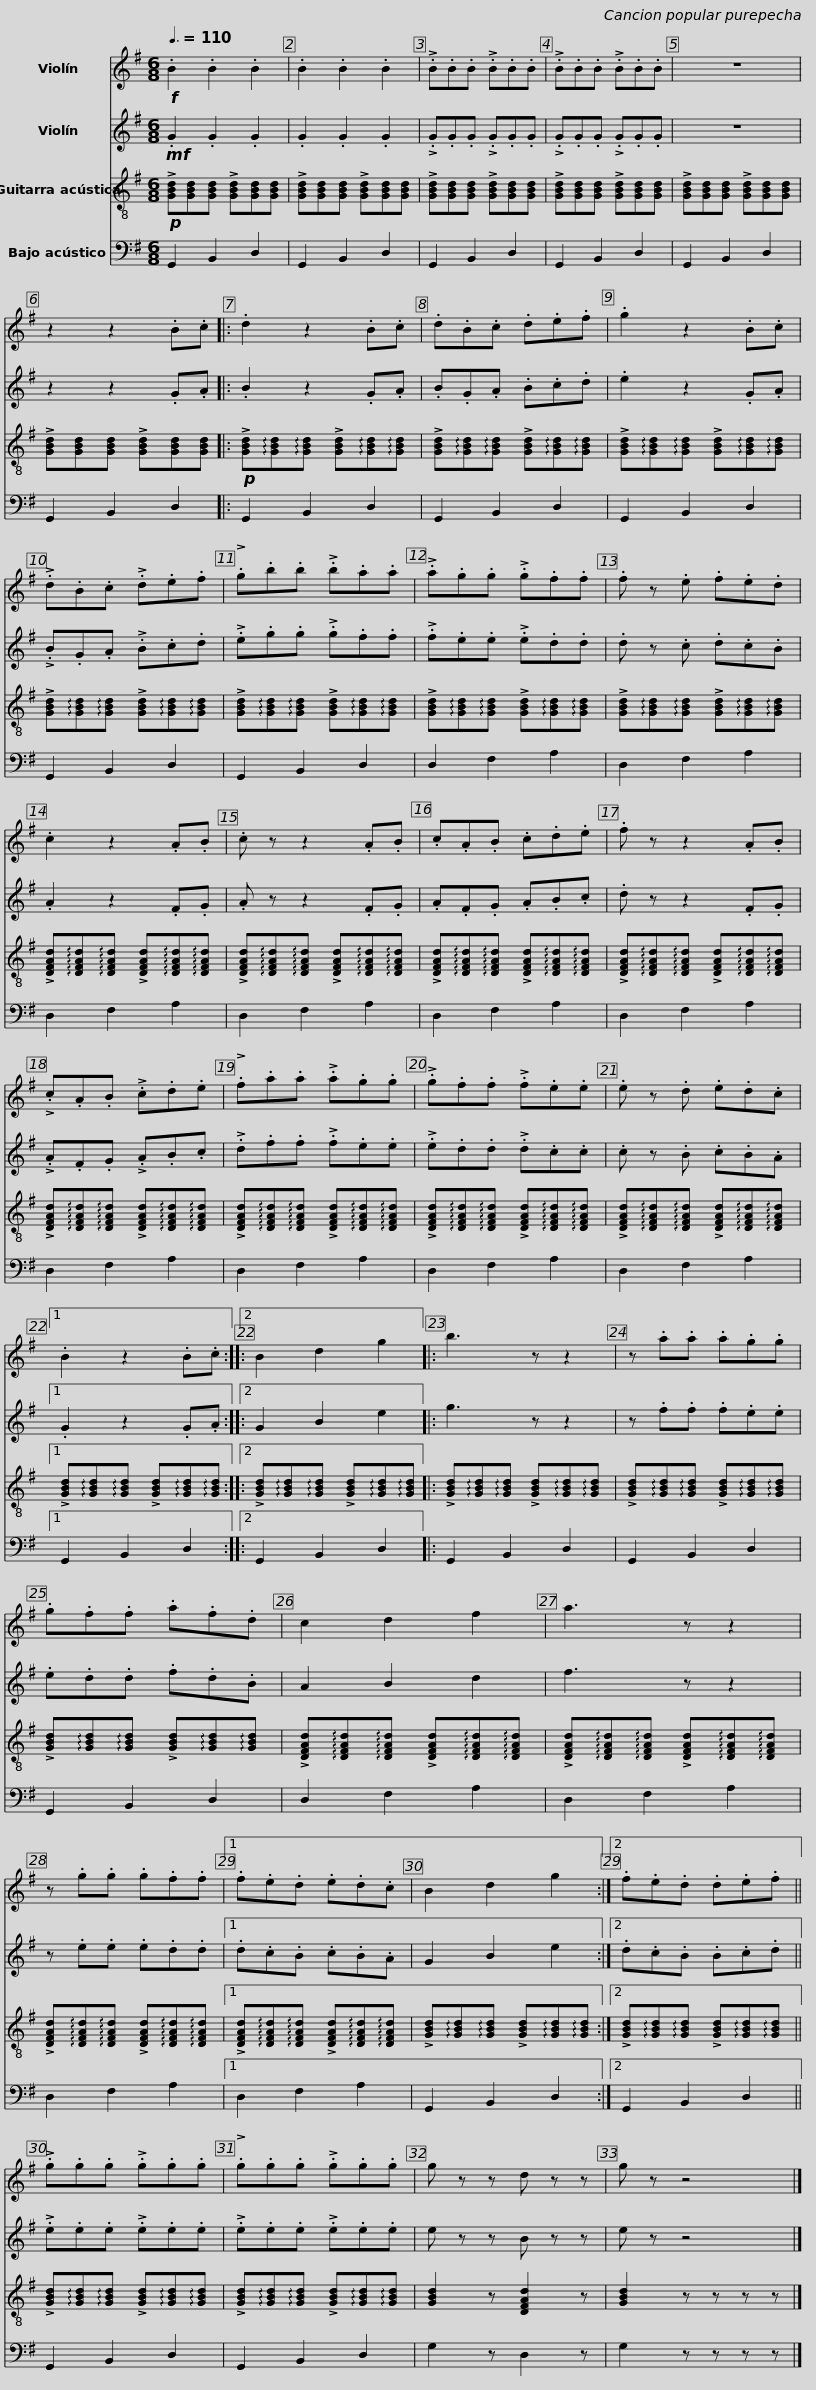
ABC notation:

X:1
%%score 1 2 3 4
L:1/8
Q:3/8=110
M:6/8
I:linebreak $
K:G
V:1 treble
V:2 treble
V:3 treble-8
V:4 bass transpose=-12
V:1
!f! .B2 .B2 .B2 | .B2 .B2 .B2 | !>!.B.B.B !>!.B.B.B | !>!.B.B.B !>!.B.B.B | z6 | %5
 z2 z2 .B.c |:$ .d2 z2 .B.c | .d.B.c .d.e.f | .g2 z2 .B.c | !>!.d.B.c !>!.d.e.f |$ %10
 !>!.g.b.b !>!.b.a.a | !>!.a.g.g !>!.g.f.f | .f z .e .f.e.d | .c2 z2 .A.B |$ .c z z2 .A.B | %15
 .c.A.B .c.d.e | .f z z2 .A.B | !>!.c.A.B !>!.c.d.e |$ !>!.f.a.a !>!.a.g.g | !>!.g.f.f !>!.f.e.e | %20
 .e z .d .e.d.c |1 .B2 z2 .B.c ::2$ B2 d2 g2 |: b3 z z2 | z .a.a .a.g.g | %25
 .g.f.f .a.f.d |$ c2 d2 f2 | a3 z z2 | z .g.g .g.f.f |1 .f.e.d .e.d.c |$ %30
 B2 d2 g2 :|2 .f.e.d .d.e.f || !>!.g.g.g !>!.g.g.g | !>!.g.g.g !>!.g.g.g | g z z d z z |$ %35
 g z z4 |] %36
V:2
!mf! .G2 .G2 .G2 | .G2 .G2 .G2 | !>!.G.G.G !>!.G.G.G | !>!.G.G.G !>!.G.G.G | z6 | %5
 z2 z2 .G.A |:$ .B2 z2 .G.A | .B.G.A .B.c.d | .e2 z2 .G.A | !>!.B.G.A !>!.B.c.d |$ %10
 !>!.e.g.g !>!.g.f.f | !>!.f.e.e !>!.e.d.d | .d z .c .d.c.B | .A2 z2 .F.G |$ .A z z2 .F.G | %15
 .A.F.G .A.B.c | .d z z2 .F.G | !>!.A.F.G !>!.A.B.c |$ !>!.d.f.f !>!.f.e.e | !>!.e.d.d !>!.d.c.c | %20
 .c z .B .c.B.A |1 .G2 z2 .G.A ::2$ G2 B2 e2 |: g3 z z2 | z .f.f .f.e.e | %25
 .e.d.d .f.d.B |$ A2 B2 d2 | f3 z z2 | z .e.e .e.d.d |1 .d.c.B .c.B.A |$ %30
 G2 B2 e2 :|2 .d.c.B .B.c.d || !>!.e.e.e !>!.e.e.e | !>!.e.e.e !>!.e.e.e | e z z B z z |$ %35
 e z z4 |] %36
V:3
!p! !>![GBd][GBd][GBd] !>![GBd][GBd][GBd] | !>![GBd][GBd][GBd] !>![GBd][GBd][GBd] | !>![GBd][GBd][GBd] !>![GBd][GBd][GBd] | !>![GBd][GBd][GBd] !>![GBd][GBd][GBd] | !>![GBd][GBd][GBd] !>![GBd][GBd][GBd] | %5
 !>![GBd][GBd][GBd] !>![GBd][GBd][GBd] |:$!p! !>![GBd]!arpeggio![GBd]!arpeggio![GBd] !>![GBd]!arpeggio![GBd]!arpeggio![GBd] | !>![GBd]!arpeggio![GBd]!arpeggio![GBd] !>![GBd]!arpeggio![GBd]!arpeggio![GBd] | !>![GBd]!arpeggio![GBd]!arpeggio![GBd] !>![GBd]!arpeggio![GBd]!arpeggio![GBd] | !>![GBd]!arpeggio![GBd]!arpeggio![GBd] !>![GBd]!arpeggio![GBd]!arpeggio![GBd] |$ %10
 !>![GBd]!arpeggio![GBd]!arpeggio![GBd] !>![GBd]!arpeggio![GBd]!arpeggio![GBd] | !>![GBd]!arpeggio![GBd]!arpeggio![GBd] !>![GBd]!arpeggio![GBd]!arpeggio![GBd] | !>![GBd]!arpeggio![GBd]!arpeggio![GBd] !>![GBd]!arpeggio![GBd]!arpeggio![GBd] | !>![DFAd]!arpeggio![DFAd]!arpeggio![DFAd] !>![DFAd]!arpeggio![DFAd]!arpeggio![DFAd] |$ !>![DFAd]!arpeggio![DFAd]!arpeggio![DFAd] !>![DFAd]!arpeggio![DFAd]!arpeggio![DFAd] | %15
 !>![DFAd]!arpeggio![DFAd]!arpeggio![DFAd] !>![DFAd]!arpeggio![DFAd]!arpeggio![DFAd] | !>![DFAd]!arpeggio![DFAd]!arpeggio![DFAd] !>![DFAd]!arpeggio![DFAd]!arpeggio![DFAd] | !>![DFAd]!arpeggio![DFAd]!arpeggio![DFAd] !>![DFAd]!arpeggio![DFAd]!arpeggio![DFAd] |$ !>![DFAd]!arpeggio![DFAd]!arpeggio![DFAd] !>![DFAd]!arpeggio![DFAd]!arpeggio![DFAd] | !>![DFAd]!arpeggio![DFAd]!arpeggio![DFAd] !>![DFAd]!arpeggio![DFAd]!arpeggio![DFAd] | %20
 !>![DFAd]!arpeggio![DFAd]!arpeggio![DFAd] !>![DFAd]!arpeggio![DFAd]!arpeggio![DFAd] |1 !>![GBd]!arpeggio![GBd]!arpeggio![GBd] !>![GBd]!arpeggio![GBd]!arpeggio![GBd] ::2$ !>![GBd]!arpeggio![GBd]!arpeggio![GBd] !>![GBd]!arpeggio![GBd]!arpeggio![GBd] |: !>![GBd]!arpeggio![GBd]!arpeggio![GBd] !>![GBd]!arpeggio![GBd]!arpeggio![GBd] | !>![GBd]!arpeggio![GBd]!arpeggio![GBd] !>![GBd]!arpeggio![GBd]!arpeggio![GBd] | %25
 !>![GBd]!arpeggio![GBd]!arpeggio![GBd] !>![GBd]!arpeggio![GBd]!arpeggio![GBd] |$ !>![DFAd]!arpeggio![DFAd]!arpeggio![DFAd] !>![DFAd]!arpeggio![DFAd]!arpeggio![DFAd] | !>![DFAd]!arpeggio![DFAd]!arpeggio![DFAd] !>![DFAd]!arpeggio![DFAd]!arpeggio![DFAd] | !>![DFAd]!arpeggio![DFAd]!arpeggio![DFAd] !>![DFAd]!arpeggio![DFAd]!arpeggio![DFAd] |1 !>![DFAd]!arpeggio![DFAd]!arpeggio![DFAd] !>![DFAd]!arpeggio![DFAd]!arpeggio![DFAd] |$ %30
 !>![GBd]!arpeggio![GBd]!arpeggio![GBd] !>![GBd]!arpeggio![GBd]!arpeggio![GBd] :|2 !>![GBd]!arpeggio![GBd]!arpeggio![GBd] !>![GBd]!arpeggio![GBd]!arpeggio![GBd] || !>![GBd]!arpeggio![GBd]!arpeggio![GBd] !>![GBd]!arpeggio![GBd]!arpeggio![GBd] | !>![GBd]!arpeggio![GBd]!arpeggio![GBd] !>![GBd]!arpeggio![GBd]!arpeggio![GBd] | [GBd]2 z [DFAd]2 z |$ %35
 [GBd]2 z z z z |] %36
V:4
 G,,2 B,,2 D,2 | G,,2 B,,2 D,2 | G,,2 B,,2 D,2 | G,,2 B,,2 D,2 | G,,2 B,,2 D,2 | %5
 G,,2 B,,2 D,2 |:$ G,,2 B,,2 D,2 | G,,2 B,,2 D,2 | G,,2 B,,2 D,2 | G,,2 B,,2 D,2 |$ %10
 G,,2 B,,2 D,2 | D,2 F,2 A,2 | D,2 F,2 A,2 | D,2 F,2 A,2 |$ D,2 F,2 A,2 | %15
 D,2 F,2 A,2 | D,2 F,2 A,2 | D,2 F,2 A,2 |$ D,2 F,2 A,2 | D,2 F,2 A,2 | %20
 D,2 F,2 A,2 |1 G,,2 B,,2 D,2 ::2$ G,,2 B,,2 D,2 |: G,,2 B,,2 D,2 | G,,2 B,,2 D,2 | %25
 G,,2 B,,2 D,2 |$ D,2 F,2 A,2 | D,2 F,2 A,2 | D,2 F,2 A,2 |1 D,2 F,2 A,2 |$ %30
 G,,2 B,,2 D,2 :|2 G,,2 B,,2 D,2 || G,,2 B,,2 D,2 | G,,2 B,,2 D,2 | G,2 z D,2 z |$ %35
 G,2 z z z z |] %36
